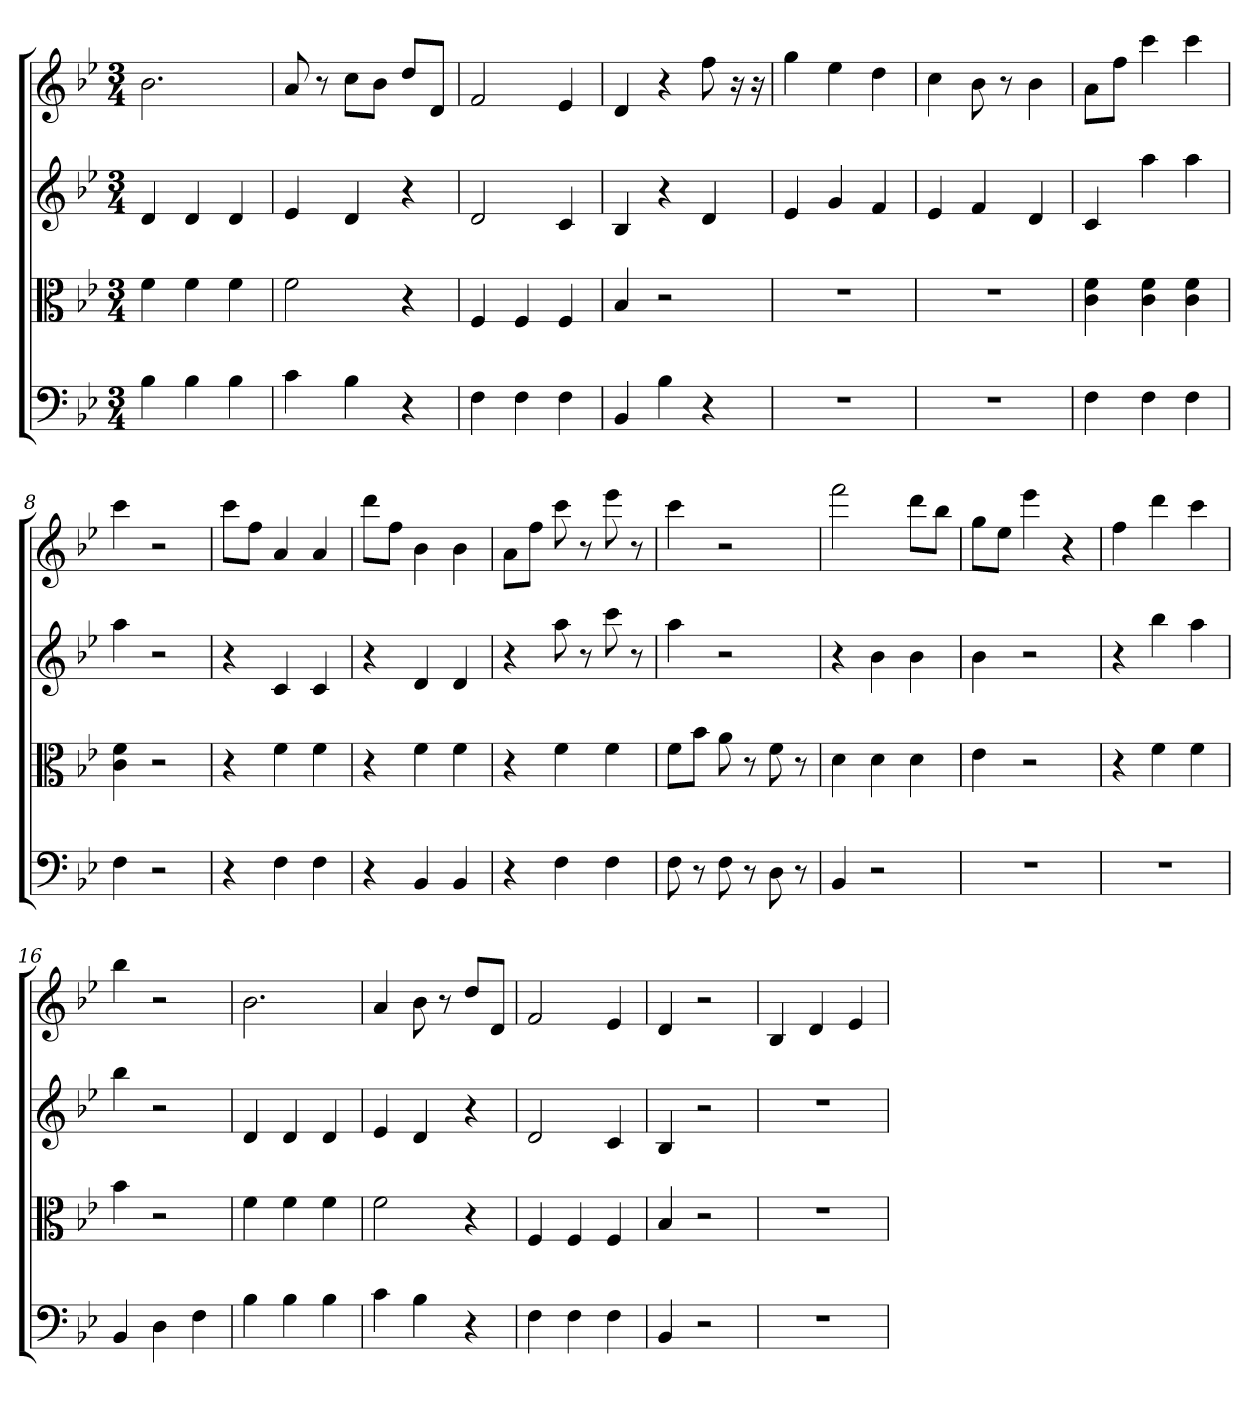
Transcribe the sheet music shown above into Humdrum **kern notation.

**kern	**kern	**kern	**kern
*part4	*part3	*part2	*part1
*staff4	*staff3	*staff2	*staff1
*clefF4	*clefC3	*clefG2	*clefG2
*k[b-e-]	*k[b-e-]	*k[b-e-]	*k[b-e-]
*B-:	*B-:	*B-:	*B-:
*M3/4	*M3/4	*M3/4	*M3/4
=	=	=	=
4B-	4f	4d	2.b-
4B-	4f	4d	.
4B-	4f	4d	.
=2	=2	=2	=2
4c	2f	4e-	8a
.	.	.	8r
4B-	.	4d	8cc\L
.	.	.	8b-\J
4r	4r	4r	8dd/L
.	.	.	8d/J
=3	=3	=3	=3
4F	4F	2d	2f
4F	4F	.	.
4F	4F	4c	4e-
=4	=4	=4	=4
4BB-	4B-	4B-	4d
4B-	2r	4r	4r
4r	.	4d	8ff
.	.	.	16r
.	.	.	16r
=5	=5	=5	=5
2.r	2.r	4e-	4gg
.	.	4g	4ee-
.	.	4f	4dd
=6	=6	=6	=6
2.r	2.r	4e-	4cc
.	.	4f	8b-
.	.	.	8r
.	.	4d	4b-
=7	=7	=7	=7
4F	4c 4f	4c	8a\L
.	.	.	8ff\J
4F	4c 4f	4aa	4ccc
4F	4c 4f	4aa	4ccc
=8	=8	=8	=8
4F	4c 4f	4aa	4ccc
2r	2r	2r	2r
=9	=9	=9	=9
4r	4r	4r	8ccc\L
.	.	.	8ff\J
4F	4f	4c	4a
4F	4f	4c	4a
=10	=10	=10	=10
4r	4r	4r	8ddd\L
.	.	.	8ff\J
4BB-	4f	4d	4b-
4BB-	4f	4d	4b-
=11	=11	=11	=11
4r	4r	4r	8a\L
.	.	.	8ff\J
4F	4f	8aa	8ccc
.	.	8r	8r
4F	4f	8ccc	8eee-
.	.	8r	8r
=12	=12	=12	=12
8F	8f\L	4aa	4ccc
8r	8b-\J	.	.
8F	8a	2r	2r
8r	8r	.	.
8D	8f	.	.
8r	8r	.	.
=13	=13	=13	=13
4BB-	4d	4r	2fff
2r	4d	4b-	.
.	4d	4b-	8ddd\L
.	.	.	8bb-\J
=14	=14	=14	=14
2.r	4e-	4b-	8gg\L
.	.	.	8ee-\J
.	2r	2r	4eee-
.	.	.	4r
=15	=15	=15	=15
2.r	4r	4r	4ff
.	4f	4bb-	4ddd
.	4f	4aa	4ccc
=16	=16	=16	=16
4BB-	4b-	4bb-	4bb-
4D	2r	2r	2r
4F	.	.	.
=17	=17	=17	=17
4B-	4f	4d	2.b-
4B-	4f	4d	.
4B-	4f	4d	.
=18	=18	=18	=18
4c	2f	4e-	4a
4B-	.	4d	8b-
.	.	.	8r
4r	4r	4r	8dd/L
.	.	.	8d/J
=19	=19	=19	=19
4F	4F	2d	2f
4F	4F	.	.
4F	4F	4c	4e-
=20	=20	=20	=20
4BB-	4B-	4B-	4d
2r	2r	2r	2r
=21	=21	=21	=21
2.r	2.r	2.r	4B-
.	.	.	4d
.	.	.	4e-
=	=	=	=
*-	*-	*-	*-
